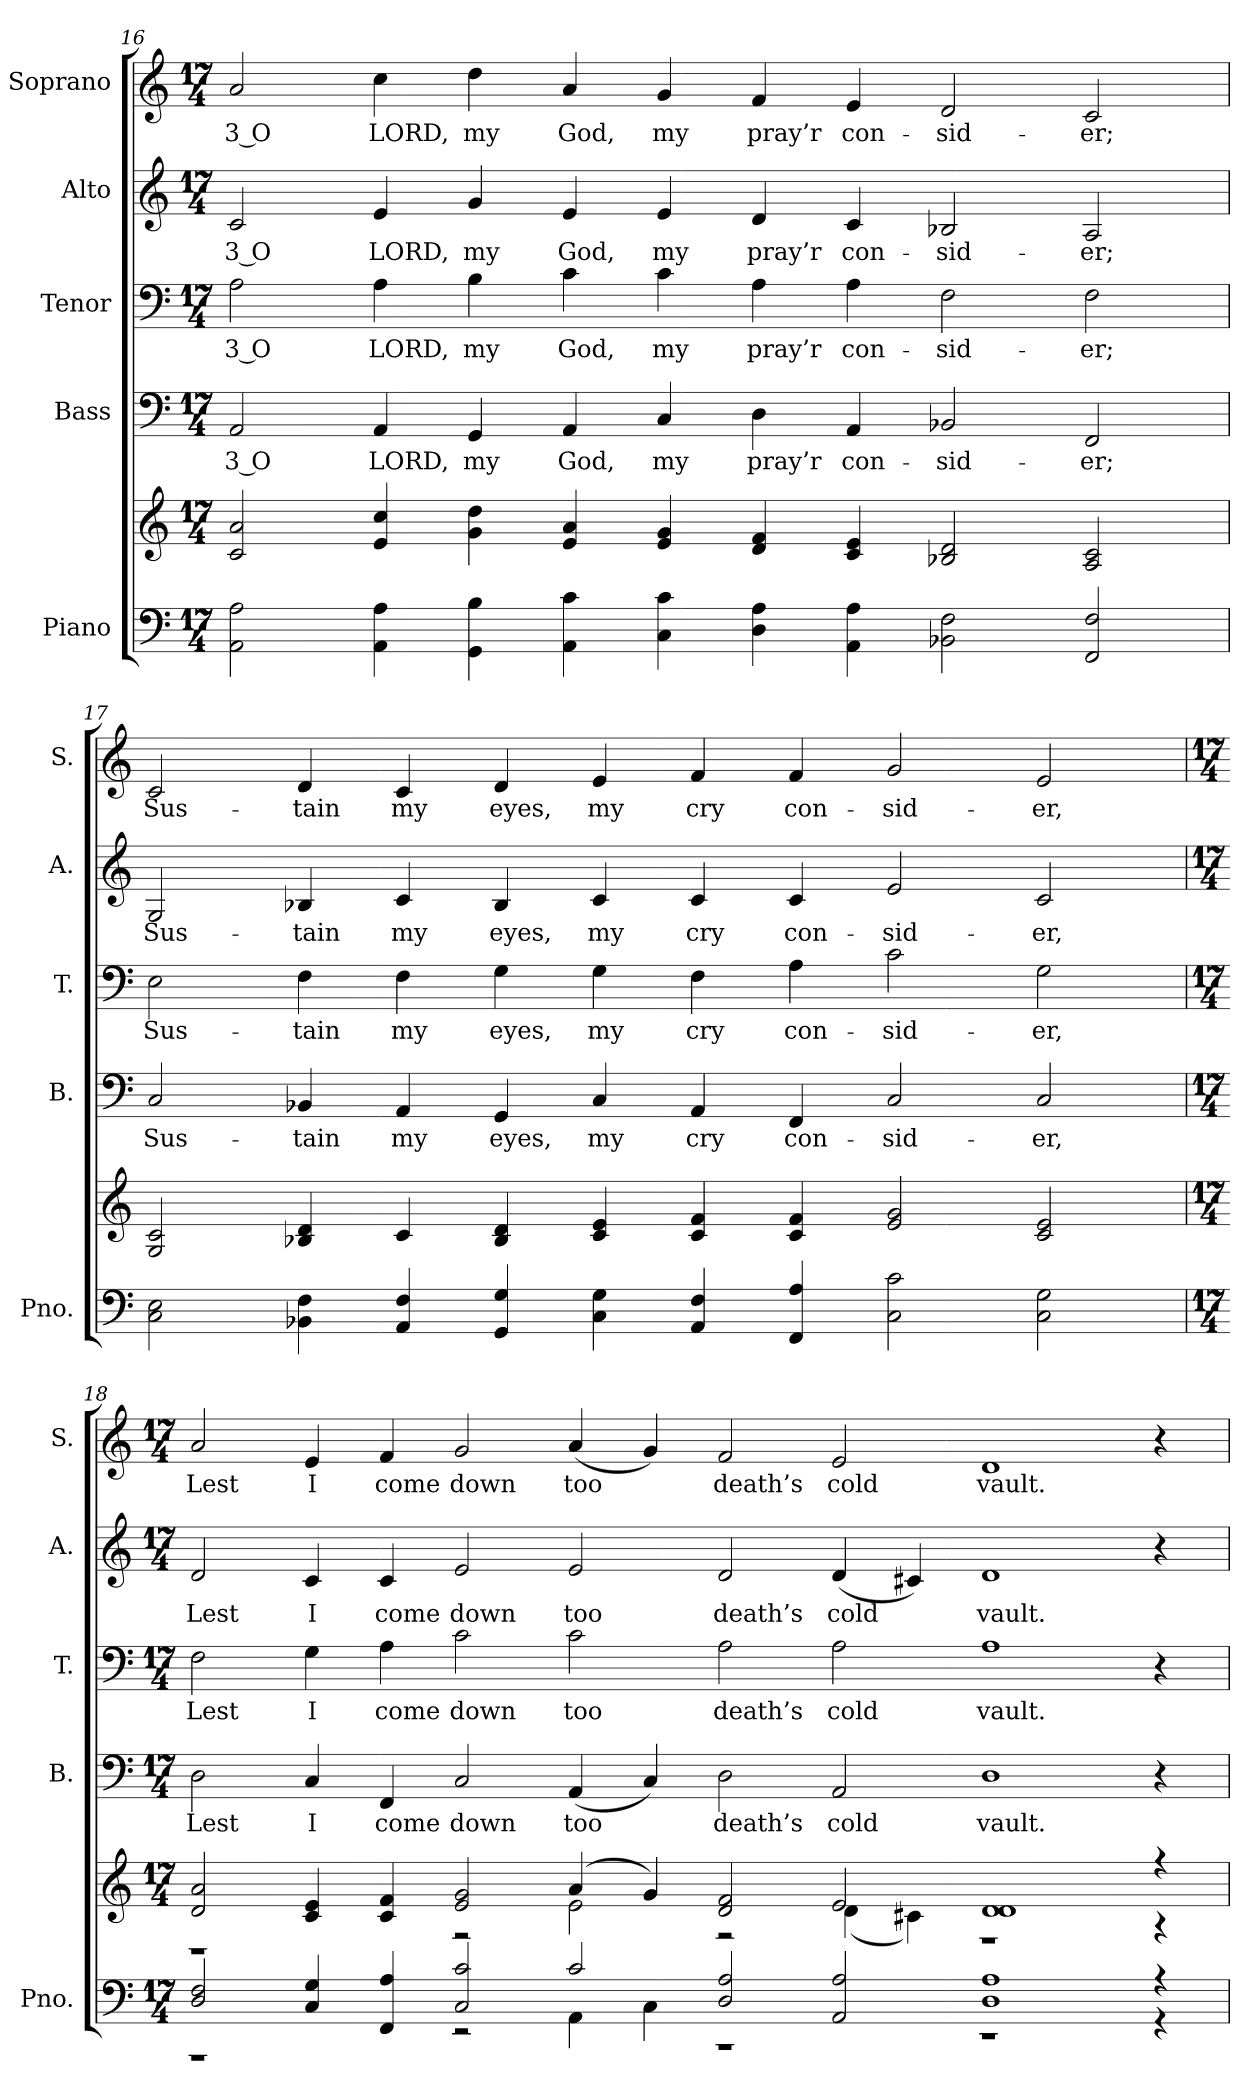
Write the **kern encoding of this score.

**kern	**kern	**kern	**text	**kern	**text	**kern	**text	**kern	**text
*part5	*part5	*part4	*part4	*part3	*part3	*part2	*part2	*part1	*part1
*staff6	*staff5	*staff4	*staff4	*staff3	*staff3	*staff2	*staff2	*staff1	*staff1
*I"Piano	*	*I"Bass	*	*I"Tenor	*	*I"Alto	*	*I"Soprano	*
*I'Pno.	*	*I'B.	*	*I'T.	*	*I'A.	*	*I'S.	*
*clefF4	*clefG2	*clefF4	*	*clefF4	*	*clefG2	*	*clefG2	*
*k[]	*k[]	*k[]	*	*k[]	*	*k[]	*	*k[]	*
*C:	*C:	*C:	*	*C:	*	*C:	*	*C:	*
*M17/4	*M17/4	*M17/4	*	*M17/4	*	*M17/4	*	*M17/4	*
=16	=16	=16	=16	=16	=16	=16	=16	=16	=16
!	!	!	!LO:LY:b:color=#000000	!	!	!	!	!	!
!	!	!	!	!	!LO:LY:b:color=#000000	!	!	!	!
!	!	!	!	!	!	!	!LO:LY:b:color=#000000	!	!
!	!	!	!	!	!	!	!	!	!LO:LY:b:color=#000000
2AAi\ 2Ai	2ci/ 2ai	2AAi/	3 O	2Ai\	3 O	2ci/	3 O	2ai/	3 O
!	!	!	!LO:LY:b:color=#000000	!	!	!	!	!	!
!	!	!	!	!	!LO:LY:b:color=#000000	!	!	!	!
!	!	!	!	!	!	!	!LO:LY:b:color=#000000	!	!
!	!	!	!	!	!	!	!	!	!LO:LY:b:color=#000000
4AAi\ 4Ai	4ei/ 4cci	4AAi/	LORD,	4Ai\	LORD,	4ei/	LORD,	4cci\	LORD,
!	!	!	!LO:LY:b:color=#000000	!	!	!	!	!	!
!	!	!	!	!	!LO:LY:b:color=#000000	!	!	!	!
!	!	!	!	!	!	!	!LO:LY:b:color=#000000	!	!
!	!	!	!	!	!	!	!	!	!LO:LY:b:color=#000000
4GGi\ 4Bi	4gi\ 4ddi	4GGi/	my	4Bi\	my	4gi/	my	4ddi\	my
!	!	!	!LO:LY:b:color=#000000	!	!	!	!	!	!
!	!	!	!	!	!LO:LY:b:color=#000000	!	!	!	!
!	!	!	!	!	!	!	!LO:LY:b:color=#000000	!	!
!	!	!	!	!	!	!	!	!	!LO:LY:b:color=#000000
4AAi\ 4ci	4ei/ 4ai	4AAi/	God,	4ci\	God,	4ei/	God,	4ai/	God,
!	!	!	!LO:LY:b:color=#000000	!	!	!	!	!	!
!	!	!	!	!	!LO:LY:b:color=#000000	!	!	!	!
!	!	!	!	!	!	!	!LO:LY:b:color=#000000	!	!
!	!	!	!	!	!	!	!	!	!LO:LY:b:color=#000000
4Ci\ 4ci	4ei/ 4gi	4Ci/	my	4ci\	my	4ei/	my	4gi/	my
!	!	!	!LO:LY:b:color=#000000	!	!	!	!	!	!
!	!	!	!	!	!LO:LY:b:color=#000000	!	!	!	!
!	!	!	!	!	!	!	!LO:LY:b:color=#000000	!	!
!	!	!	!	!	!	!	!	!	!LO:LY:b:color=#000000
4Di\ 4Ai	4di/ 4fi	4Di\	pray’r	4Ai\	pray’r	4di/	pray’r	4fi/	pray’r
!	!	!	!LO:LY:b:color=#000000	!	!	!	!	!	!
!	!	!	!	!	!LO:LY:b:color=#000000	!	!	!	!
!	!	!	!	!	!	!	!LO:LY:b:color=#000000	!	!
!	!	!	!	!	!	!	!	!	!LO:LY:b:color=#000000
4AAi\ 4Ai	4ci/ 4ei	4AAi/	con-	4Ai\	con-	4ci/	con-	4ei/	con-
!	!	!	!LO:LY:b:color=#000000	!	!	!	!	!	!
!	!	!	!	!	!LO:LY:b:color=#000000	!	!	!	!
!	!	!	!	!	!	!	!LO:LY:b:color=#000000	!	!
!	!	!	!	!	!	!	!	!	!LO:LY:b:color=#000000
2BB-Xi\ 2Fi	2B-Xi/ 2di	2BB-Xi/	-sid-	2Fi\	-sid-	2B-Xi/	-sid-	2di/	-sid-
!	!	!	!LO:LY:b:color=#000000	!	!	!	!	!	!
!	!	!	!	!	!LO:LY:b:color=#000000	!	!	!	!
!	!	!	!	!	!	!	!LO:LY:b:color=#000000	!	!
!	!	!	!	!	!	!	!	!	!LO:LY:b:color=#000000
2FFi/ 2Fi	2Ai/ 2ci	2FFi/	-er;	2Fi\	-er;	2Ai/	-er;	2ci/	-er;
=17	=17	=17	=17	=17	=17	=17	=17	=17	=17
!	!	!	!LO:LY:b:color=#000000	!	!	!	!	!	!
!	!	!	!	!	!LO:LY:b:color=#000000	!	!	!	!
!	!	!	!	!	!	!	!LO:LY:b:color=#000000	!	!
!	!	!	!	!	!	!	!	!	!LO:LY:b:color=#000000
2Ci\ 2Ei	2Gi/ 2ci	2Ci/	Sus-	2Ei\	Sus-	2Gi/	Sus-	2ci/	Sus-
!	!	!	!LO:LY:b:color=#000000	!	!	!	!	!	!
!	!	!	!	!	!LO:LY:b:color=#000000	!	!	!	!
!	!	!	!	!	!	!	!LO:LY:b:color=#000000	!	!
!	!	!	!	!	!	!	!	!	!LO:LY:b:color=#000000
4BB-Xi\ 4Fi	4B-Xi/ 4di	4BB-Xi/	-tain	4Fi\	-tain	4B-Xi/	-tain	4di/	-tain
!	!	!	!LO:LY:b:color=#000000	!	!	!	!	!	!
!	!	!	!	!	!LO:LY:b:color=#000000	!	!	!	!
!	!	!	!	!	!	!	!LO:LY:b:color=#000000	!	!
!	!	!	!	!	!	!	!	!	!LO:LY:b:color=#000000
4AAi/ 4Fi	4ci/	4AAi/	my	4Fi\	my	4ci/	my	4ci/	my
!	!	!	!LO:LY:b:color=#000000	!	!	!	!	!	!
!	!	!	!	!	!LO:LY:b:color=#000000	!	!	!	!
!	!	!	!	!	!	!	!LO:LY:b:color=#000000	!	!
!	!	!	!	!	!	!	!	!	!LO:LY:b:color=#000000
4GGi/ 4Gi	4B-i/ 4di	4GGi/	eyes,	4Gi\	eyes,	4B-i/	eyes,	4di/	eyes,
!	!	!	!LO:LY:b:color=#000000	!	!	!	!	!	!
!	!	!	!	!	!LO:LY:b:color=#000000	!	!	!	!
!	!	!	!	!	!	!	!LO:LY:b:color=#000000	!	!
!	!	!	!	!	!	!	!	!	!LO:LY:b:color=#000000
4Ci\ 4Gi	4ci/ 4ei	4Ci/	my	4Gi\	my	4ci/	my	4ei/	my
!	!	!	!LO:LY:b:color=#000000	!	!	!	!	!	!
!	!	!	!	!	!LO:LY:b:color=#000000	!	!	!	!
!	!	!	!	!	!	!	!LO:LY:b:color=#000000	!	!
!	!	!	!	!	!	!	!	!	!LO:LY:b:color=#000000
4AAi/ 4Fi	4ci/ 4fi	4AAi/	cry	4Fi\	cry	4ci/	cry	4fi/	cry
!	!	!	!LO:LY:b:color=#000000	!	!	!	!	!	!
!	!	!	!	!	!LO:LY:b:color=#000000	!	!	!	!
!	!	!	!	!	!	!	!LO:LY:b:color=#000000	!	!
!	!	!	!	!	!	!	!	!	!LO:LY:b:color=#000000
4FFi/ 4Ai	4ci/ 4fi	4FFi/	con-	4Ai\	con-	4ci/	con-	4fi/	con-
!	!	!	!LO:LY:b:color=#000000	!	!	!	!	!	!
!	!	!	!	!	!LO:LY:b:color=#000000	!	!	!	!
!	!	!	!	!	!	!	!LO:LY:b:color=#000000	!	!
!	!	!	!	!	!	!	!	!	!LO:LY:b:color=#000000
2Ci\ 2ci	2ei/ 2gi	2Ci/	-sid-	2ci\	-sid-	2ei/	-sid-	2gi/	-sid-
!	!	!	!LO:LY:b:color=#000000	!	!	!	!	!	!
!	!	!	!	!	!LO:LY:b:color=#000000	!	!	!	!
!	!	!	!	!	!	!	!LO:LY:b:color=#000000	!	!
!	!	!	!	!	!	!	!	!	!LO:LY:b:color=#000000
2Ci\ 2Gi	2ci/ 2ei	2Ci/	-er,	2Gi\	-er,	2ci/	-er,	2ei/	-er,
=18	=18	=18	=18	=18	=18	=18	=18	=18	=18
*M17/4	*M17/4	*M17/4	*	*M17/4	*	*M17/4	*	*M17/4	*
*^	*^	*	*	*	*	*	*	*	*
!	!	!	!	!	!LO:LY:b:color=#000000	!	!	!	!	!	!
!	!	!	!	!	!	!	!LO:LY:b:color=#000000	!	!	!	!
!	!	!	!	!	!	!	!	!	!LO:LY:b:color=#000000	!	!
!	!	!	!	!	!	!	!	!	!	!	!LO:LY:b:color=#000000
2Di/ 2Fi	1r	2di/ 2ai	1r	2Di\	Lest	2Fi\	Lest	2di/	Lest	2ai/	Lest
!	!	!	!	!	!LO:LY:b:color=#000000	!	!	!	!	!	!
!	!	!	!	!	!	!	!LO:LY:b:color=#000000	!	!	!	!
!	!	!	!	!	!	!	!	!	!LO:LY:b:color=#000000	!	!
!	!	!	!	!	!	!	!	!	!	!	!LO:LY:b:color=#000000
4Ci/ 4Gi	.	4ci/ 4ei	.	4Ci/	I	4Gi\	I	4ci/	I	4ei/	I
!	!	!	!	!	!LO:LY:b:color=#000000	!	!	!	!	!	!
!	!	!	!	!	!	!	!LO:LY:b:color=#000000	!	!	!	!
!	!	!	!	!	!	!	!	!	!LO:LY:b:color=#000000	!	!
!	!	!	!	!	!	!	!	!	!	!	!LO:LY:b:color=#000000
4FFi/ 4Ai	.	4ci/ 4fi	.	4FFi/	come	4Ai\	come	4ci/	come	4fi/	come
!	!	!	!	!	!LO:LY:b:color=#000000	!	!	!	!	!	!
!	!	!	!	!	!	!	!LO:LY:b:color=#000000	!	!	!	!
!	!	!	!	!	!	!	!	!	!LO:LY:b:color=#000000	!	!
!	!	!	!	!	!	!	!	!	!	!	!LO:LY:b:color=#000000
2Ci/ 2ci	2r	2ei/ 2gi	2r	2Ci/	down	2ci\	down	2ei/	down	2gi/	down
!	!	!	!	!	!LO:LY:b:color=#000000	!	!	!	!	!	!
!	!	!	!	!	!	!	!LO:LY:b:color=#000000	!	!	!	!
!	!	!	!	!	!	!	!	!	!LO:LY:b:color=#000000	!	!
!	!	!	!	!	!	!	!	!	!	!	!LO:LY:b:color=#000000
2ci/	4AAi\	(4ai/	2ei\	(4AAi/	too	2ci\	too	2ei/	too	(4ai/	too
.	4Ci\	4gi/)	.	4Ci/)	.	.	.	.	.	4gi/)	.
!	!	!	!	!	!LO:LY:b:color=#000000	!	!	!	!	!	!
!	!	!	!	!	!	!	!LO:LY:b:color=#000000	!	!	!	!
!	!	!	!	!	!	!	!	!	!LO:LY:b:color=#000000	!	!
!	!	!	!	!	!	!	!	!	!	!	!LO:LY:b:color=#000000
2Di/ 2Ai	1r	2di/ 2fi	2r	2Di\	death’s	2Ai\	death’s	2di/	death’s	2fi/	death’s
!	!	!	!	!	!LO:LY:b:color=#000000	!	!	!	!	!	!
!	!	!	!	!	!	!	!LO:LY:b:color=#000000	!	!	!	!
!	!	!	!	!	!	!	!	!	!LO:LY:b:color=#000000	!	!
!	!	!	!	!	!	!	!	!	!	!	!LO:LY:b:color=#000000
2AAi/ 2Ai	.	2ei/	(4di\	2AAi/	cold	2Ai\	cold	(4di/	cold	2ei/	cold
.	.	.	4c#Xi\)	.	.	.	.	4c#Xi/)	.	.	.
!	!	!	!	!	!LO:LY:b:color=#000000	!	!	!	!	!	!
!	!	!	!	!	!	!	!LO:LY:b:color=#000000	!	!	!	!
!	!	!	!	!	!	!	!	!	!LO:LY:b:color=#000000	!	!
!	!	!	!	!	!	!	!	!	!	!	!LO:LY:b:color=#000000
1Di 1Ai	1r	1di 1di	1r	1Di	vault.	1Ai	vault.	1di	vault.	1di	vault.
4r	4r	4r	4r	4r	.	4r	.	4r	.	4r	.
*v	*v	*	*	*	*	*	*	*	*	*	*
*	*v	*v	*	*	*	*	*	*	*	*
=	=	=	=	=	=	=	=	=	=
*-	*-	*-	*-	*-	*-	*-	*-	*-	*-
